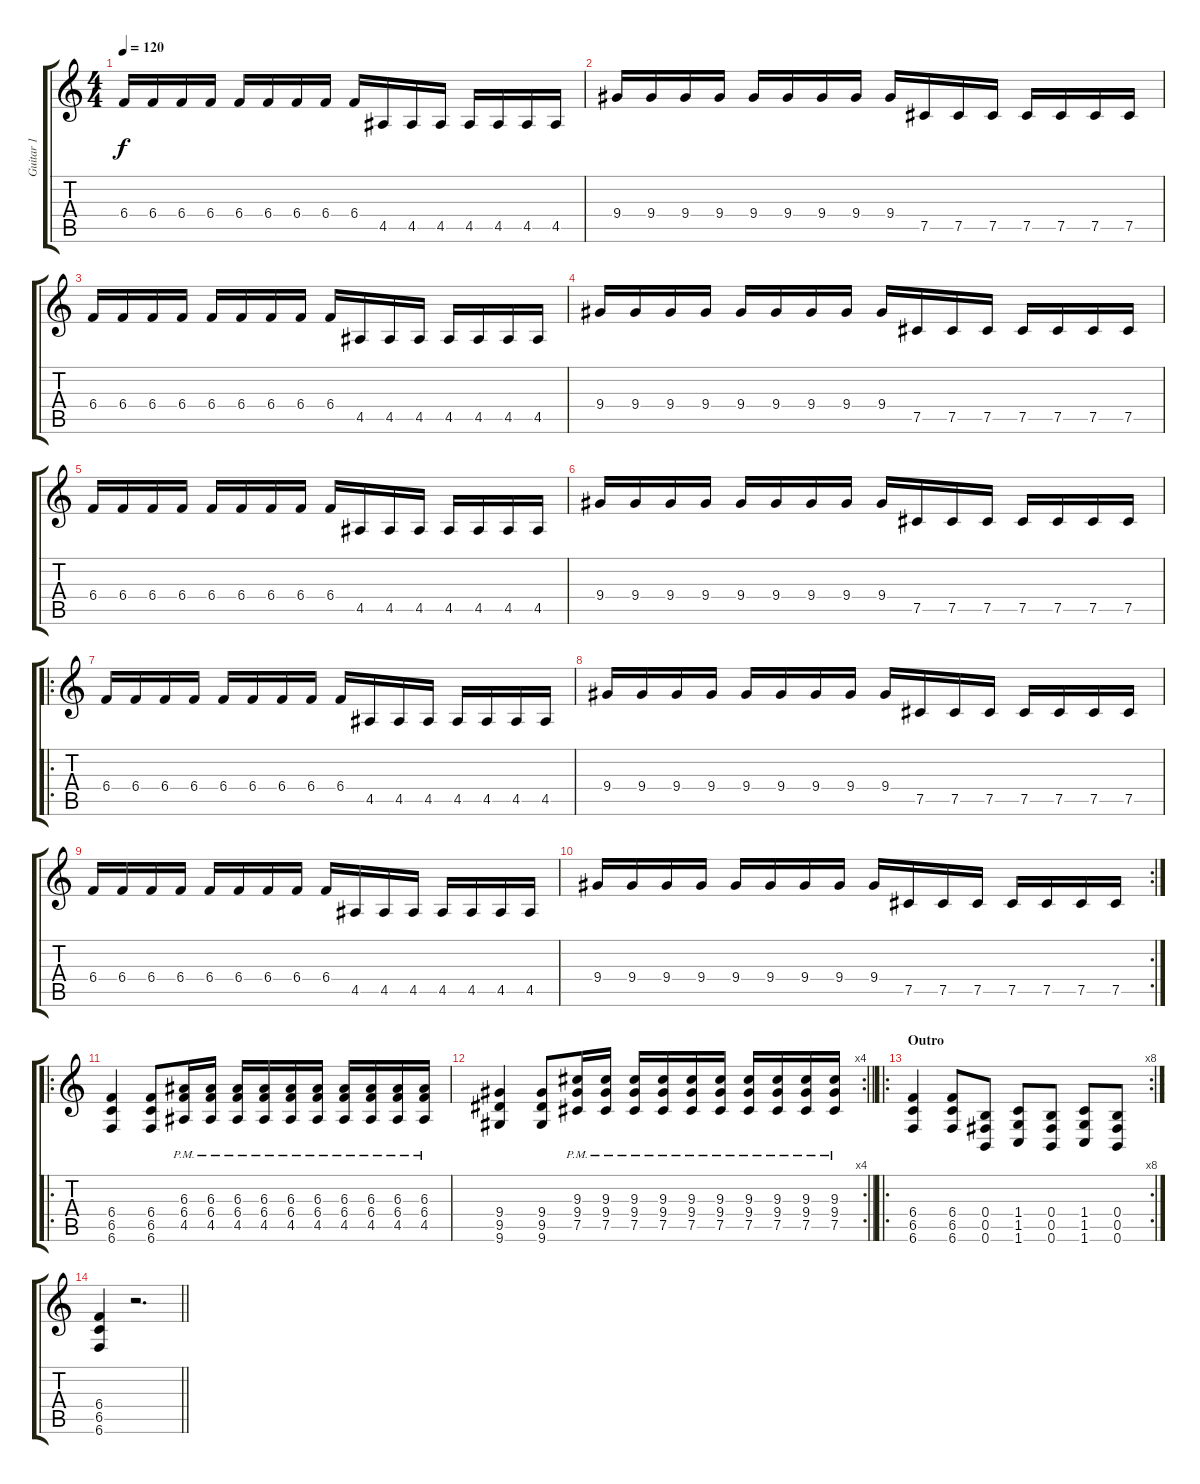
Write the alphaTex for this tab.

\track ("Guitar 1" "Guitar 1") {instrument distortionguitar}
\staff {score tabs}
\tuning (Db4 Ab3 E3 B2 Gb2 B1) {hide}
\ts (4 4)
\tempo 120
\clef g2
\ks c
6.4.16{dy f} 6.4.16 6.4.16 6.4.16 6.4.16 6.4.16 6.4.16 6.4.16 6.4.16 4.5.16 4.5.16 4.5.16 4.5.16 4.5.16 4.5.16 4.5.16 |
9.4.16 9.4.16 9.4.16 9.4.16 9.4.16 9.4.16 9.4.16 9.4.16 9.4.16 7.5.16 7.5.16 7.5.16 7.5.16 7.5.16 7.5.16 7.5.16 |
6.4.16 6.4.16 6.4.16 6.4.16 6.4.16 6.4.16 6.4.16 6.4.16 6.4.16 4.5.16 4.5.16 4.5.16 4.5.16 4.5.16 4.5.16 4.5.16 |
9.4.16 9.4.16 9.4.16 9.4.16 9.4.16 9.4.16 9.4.16 9.4.16 9.4.16 7.5.16 7.5.16 7.5.16 7.5.16 7.5.16 7.5.16 7.5.16 |
6.4.16 6.4.16 6.4.16 6.4.16 6.4.16 6.4.16 6.4.16 6.4.16 6.4.16 4.5.16 4.5.16 4.5.16 4.5.16 4.5.16 4.5.16 4.5.16 |
9.4.16 9.4.16 9.4.16 9.4.16 9.4.16 9.4.16 9.4.16 9.4.16 9.4.16 7.5.16 7.5.16 7.5.16 7.5.16 7.5.16 7.5.16 7.5.16 |
\ro
6.4.16 6.4.16 6.4.16 6.4.16 6.4.16 6.4.16 6.4.16 6.4.16 6.4.16 4.5.16 4.5.16 4.5.16 4.5.16 4.5.16 4.5.16 4.5.16 |
9.4.16 9.4.16 9.4.16 9.4.16 9.4.16 9.4.16 9.4.16 9.4.16 9.4.16 7.5.16 7.5.16 7.5.16 7.5.16 7.5.16 7.5.16 7.5.16 |
6.4.16 6.4.16 6.4.16 6.4.16 6.4.16 6.4.16 6.4.16 6.4.16 6.4.16 4.5.16 4.5.16 4.5.16 4.5.16 4.5.16 4.5.16 4.5.16 |
\rc 2
9.4.16 9.4.16 9.4.16 9.4.16 9.4.16 9.4.16 9.4.16 9.4.16 9.4.16 7.5.16 7.5.16 7.5.16 7.5.16 7.5.16 7.5.16 7.5.16 |
\ro
(6.4 6.5 6.6).4 (6.4 6.5 6.6).8 (6.3{pm} 6.4{pm} 4.5{pm}).16 (6.3{pm} 6.4{pm} 4.5{pm}).16 (6.3{pm} 6.4{pm} 4.5{pm}).16 (6.3{pm} 6.4{pm} 4.5{pm}).16 (6.3{pm} 6.4{pm} 4.5{pm}).16 (6.3{pm} 6.4{pm} 4.5{pm}).16 (6.3{pm} 6.4{pm} 4.5{pm}).16 (6.3{pm} 6.4{pm} 4.5{pm}).16 (6.3{pm} 6.4{pm} 4.5{pm}).16 (6.3{pm} 6.4{pm} 4.5{pm}).16 |
\rc 4
\barLineRight lightlight
(9.4 9.5 9.6).4 (9.4 9.5 9.6).8 (9.3{pm} 9.4{pm} 7.5{pm}).16 (9.3{pm} 9.4{pm} 7.5{pm}).16 (9.3{pm} 9.4{pm} 7.5{pm}).16 (9.3{pm} 9.4{pm} 7.5{pm}).16 (9.3{pm} 9.4{pm} 7.5{pm}).16 (9.3{pm} 9.4{pm} 7.5{pm}).16 (9.3{pm} 9.4{pm} 7.5{pm}).16 (9.3{pm} 9.4{pm} 7.5{pm}).16 (9.3{pm} 9.4{pm} 7.5{pm}).16 (9.3{pm} 9.4{pm} 7.5{pm}).16 |
\ro
\rc 8
\section ("" "Outro")
(6.4 6.5 6.6).4 (6.4 6.5 6.6).8 (0.4 0.5 0.6).8 (1.4 1.5 1.6).8 (0.4 0.5 0.6).8 (1.4 1.5 1.6).8 (0.4 0.5 0.6).8 |
\barLineRight lightlight
(6.4 6.5 6.6).4 r.2{d}
